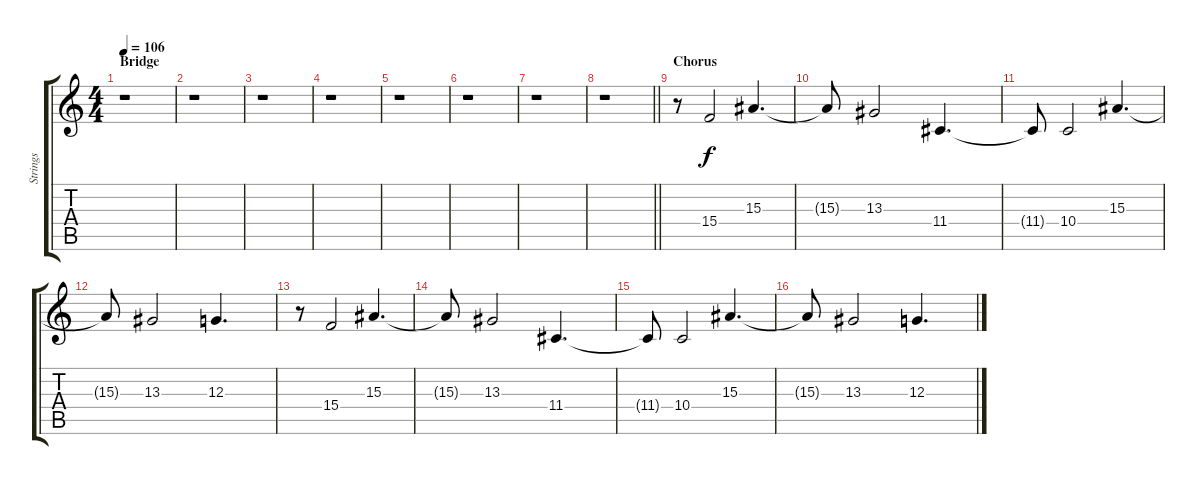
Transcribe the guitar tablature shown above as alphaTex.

\track ("Strings" "Strings") {instrument stringensemble1}
\staff {score tabs}
\tuning (E4 B3 G3 D3 A2 E2) {hide}
\ts (4 4)
\section ("" "Bridge")
\tempo 106
\clef g2
\ks c
r.1{dy f} |
r.1 |
r.1 |
r.1 |
r.1 |
r.1 |
r.1 |
\barLineRight lightlight
r.1 |
\section ("" "Chorus")
r.8 15.4.2 15.3.4{d} |
15.3{t}.8 13.3.2 11.4.4{d} |
11.4{t}.8 10.4.2 15.3.4{d} |
15.3{t}.8 13.3.2 12.3.4{d} |
r.8 15.4.2 15.3.4{d} |
15.3{t}.8 13.3.2 11.4.4{d} |
11.4{t}.8 10.4.2 15.3.4{d} |
15.3{t}.8 13.3.2 12.3.4{d}
